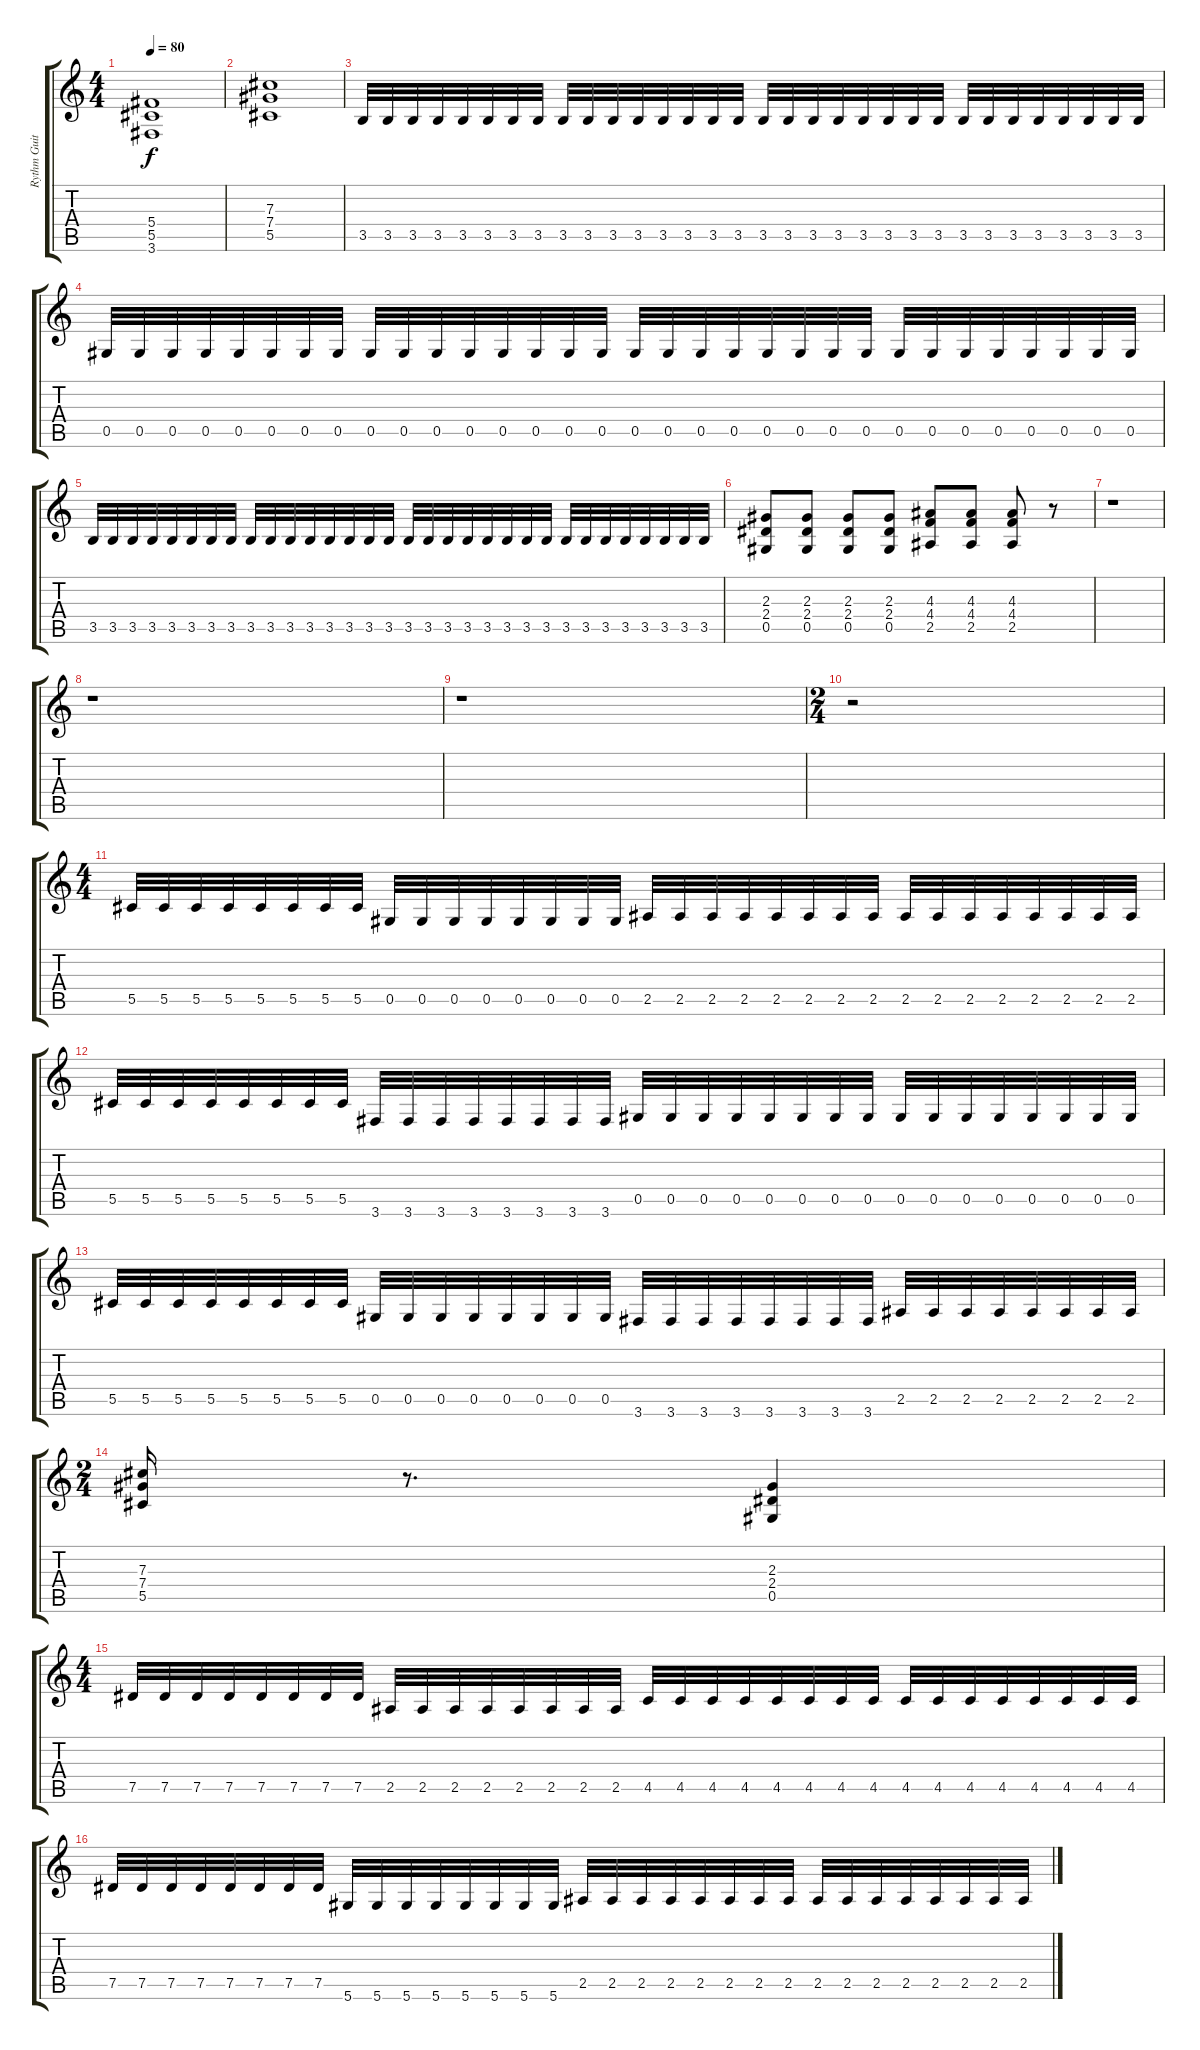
\track ("Rythm Guitar 1" "Rythm Guit") {instrument distortionguitar}
\staff {score tabs}
\tuning (Eb4 Bb3 Gb3 Db3 Ab2 Eb2) {hide}
\ts (4 4)
\tempo 80
\clef g2
\ks c
(5.4 5.5 3.6).1{dy f} |
(7.3 7.4 5.5).1 |
3.5.32 3.5.32 3.5.32 3.5.32 3.5.32 3.5.32 3.5.32 3.5.32 3.5.32 3.5.32 3.5.32 3.5.32 3.5.32 3.5.32 3.5.32 3.5.32 3.5.32 3.5.32 3.5.32 3.5.32 3.5.32 3.5.32 3.5.32 3.5.32 3.5.32 3.5.32 3.5.32 3.5.32 3.5.32 3.5.32 3.5.32 3.5.32 |
0.5.32 0.5.32 0.5.32 0.5.32 0.5.32 0.5.32 0.5.32 0.5.32 0.5.32 0.5.32 0.5.32 0.5.32 0.5.32 0.5.32 0.5.32 0.5.32 0.5.32 0.5.32 0.5.32 0.5.32 0.5.32 0.5.32 0.5.32 0.5.32 0.5.32 0.5.32 0.5.32 0.5.32 0.5.32 0.5.32 0.5.32 0.5.32 |
3.5.32 3.5.32 3.5.32 3.5.32 3.5.32 3.5.32 3.5.32 3.5.32 3.5.32 3.5.32 3.5.32 3.5.32 3.5.32 3.5.32 3.5.32 3.5.32 3.5.32 3.5.32 3.5.32 3.5.32 3.5.32 3.5.32 3.5.32 3.5.32 3.5.32 3.5.32 3.5.32 3.5.32 3.5.32 3.5.32 3.5.32 3.5.32 |
(2.3 2.4 0.5).8 (2.3 2.4 0.5).8 (2.3 2.4 0.5).8 (2.3 2.4 0.5).8 (4.3 4.4 2.5).8 (4.3 4.4 2.5).8 (4.3 4.4 2.5).8 r.8 |
r.1 |
r.1 |
r.1 |
\ts (2 4)
r.2 |
\ts (4 4)
5.5.32 5.5.32 5.5.32 5.5.32 5.5.32 5.5.32 5.5.32 5.5.32 0.5.32 0.5.32 0.5.32 0.5.32 0.5.32 0.5.32 0.5.32 0.5.32 2.5.32 2.5.32 2.5.32 2.5.32 2.5.32 2.5.32 2.5.32 2.5.32 2.5.32 2.5.32 2.5.32 2.5.32 2.5.32 2.5.32 2.5.32 2.5.32 |
5.5.32 5.5.32 5.5.32 5.5.32 5.5.32 5.5.32 5.5.32 5.5.32 3.6.32 3.6.32 3.6.32 3.6.32 3.6.32 3.6.32 3.6.32 3.6.32 0.5.32 0.5.32 0.5.32 0.5.32 0.5.32 0.5.32 0.5.32 0.5.32 0.5.32 0.5.32 0.5.32 0.5.32 0.5.32 0.5.32 0.5.32 0.5.32 |
5.5.32 5.5.32 5.5.32 5.5.32 5.5.32 5.5.32 5.5.32 5.5.32 0.5.32 0.5.32 0.5.32 0.5.32 0.5.32 0.5.32 0.5.32 0.5.32 3.6.32 3.6.32 3.6.32 3.6.32 3.6.32 3.6.32 3.6.32 3.6.32 2.5.32 2.5.32 2.5.32 2.5.32 2.5.32 2.5.32 2.5.32 2.5.32 |
\ts (2 4)
(7.3 7.4 5.5).16 r.8{d} (2.3 2.4 0.5).4 |
\ts (4 4)
7.5.32 7.5.32 7.5.32 7.5.32 7.5.32 7.5.32 7.5.32 7.5.32 2.5.32 2.5.32 2.5.32 2.5.32 2.5.32 2.5.32 2.5.32 2.5.32 4.5.32 4.5.32 4.5.32 4.5.32 4.5.32 4.5.32 4.5.32 4.5.32 4.5.32 4.5.32 4.5.32 4.5.32 4.5.32 4.5.32 4.5.32 4.5.32 |
7.5.32 7.5.32 7.5.32 7.5.32 7.5.32 7.5.32 7.5.32 7.5.32 5.6.32 5.6.32 5.6.32 5.6.32 5.6.32 5.6.32 5.6.32 5.6.32 2.5.32 2.5.32 2.5.32 2.5.32 2.5.32 2.5.32 2.5.32 2.5.32 2.5.32 2.5.32 2.5.32 2.5.32 2.5.32 2.5.32 2.5.32 2.5.32
